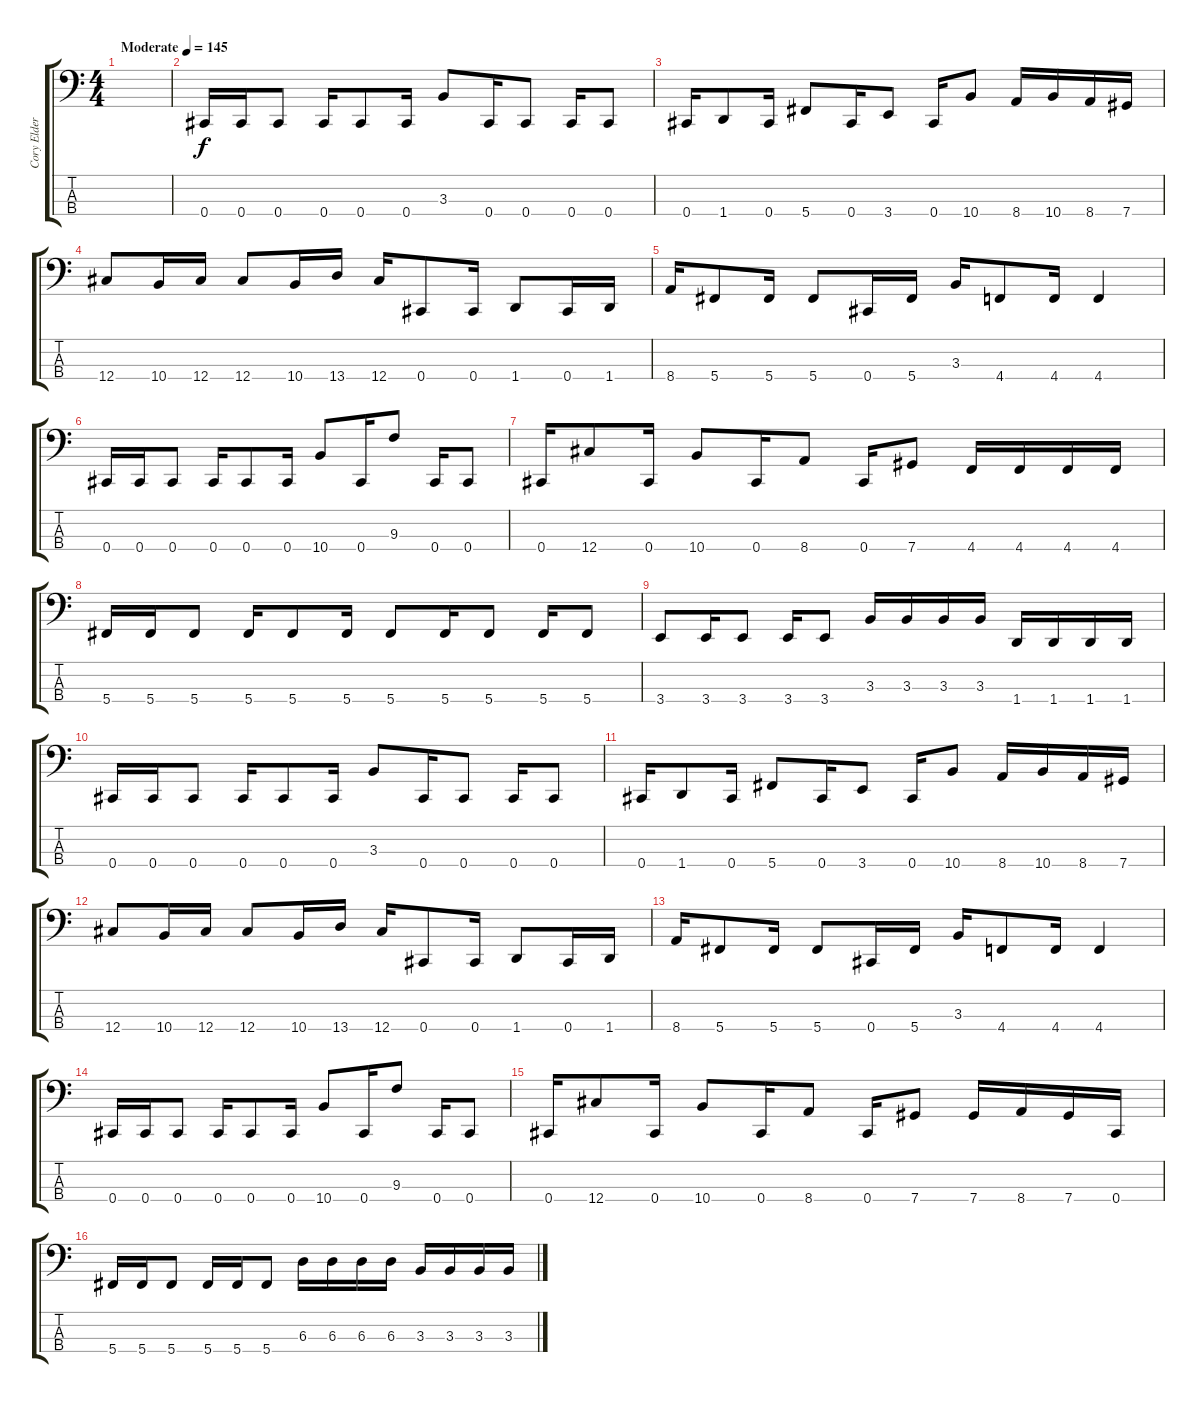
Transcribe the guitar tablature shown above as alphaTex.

\track ("Cory Elder" "Cory Elder") {instrument slapbass2}
\staff {score tabs}
\tuning (Gb2 Db2 Ab1 Db1) {hide}
\ts (4 4)
\tempo (145 "Moderate")
\clef f4
\ks c
|
0.4.16 0.4.16 0.4.8 0.4.16 0.4.8 0.4.16 3.3.8 0.4.16 0.4.8 0.4.16 0.4.8 |
0.4.16 1.4.8 0.4.16 5.4.8 0.4.16 3.4.8 0.4.16 10.4.8 8.4.16 10.4.16 8.4.16 7.4.16 |
12.4.8 10.4.16 12.4.16 12.4.8 10.4.16 13.4.16 12.4.16 0.4.8 0.4.16 1.4.8 0.4.16 1.4.16 |
8.4.16 5.4.8 5.4.16 5.4.8 0.4.16 5.4.16 3.3.16 4.4.8 4.4.16 4.4.4 |
0.4.16 0.4.16 0.4.8 0.4.16 0.4.8 0.4.16 10.4.8 0.4.16 9.3.8 0.4.16 0.4.8 |
0.4.16 12.4.8 0.4.16 10.4.8 0.4.16 8.4.8 0.4.16 7.4.8 4.4.16 4.4.16 4.4.16 4.4.16 |
5.4.16 5.4.16 5.4.8 5.4.16 5.4.8 5.4.16 5.4.8 5.4.16 5.4.8 5.4.16 5.4.8 |
3.4.8 3.4.16 3.4.8 3.4.16 3.4.8 3.3.16 3.3.16 3.3.16 3.3.16 1.4.16 1.4.16 1.4.16 1.4.16 |
0.4.16 0.4.16 0.4.8 0.4.16 0.4.8 0.4.16 3.3.8 0.4.16 0.4.8 0.4.16 0.4.8 |
0.4.16 1.4.8 0.4.16 5.4.8 0.4.16 3.4.8 0.4.16 10.4.8 8.4.16 10.4.16 8.4.16 7.4.16 |
12.4.8 10.4.16 12.4.16 12.4.8 10.4.16 13.4.16 12.4.16 0.4.8 0.4.16 1.4.8 0.4.16 1.4.16 |
8.4.16 5.4.8 5.4.16 5.4.8 0.4.16 5.4.16 3.3.16 4.4.8 4.4.16 4.4.4 |
0.4.16 0.4.16 0.4.8 0.4.16 0.4.8 0.4.16 10.4.8 0.4.16 9.3.8 0.4.16 0.4.8 |
0.4.16 12.4.8 0.4.16 10.4.8 0.4.16 8.4.8 0.4.16 7.4.8 7.4.16 8.4.16 7.4.16 0.4.16 |
5.4.16 5.4.16 5.4.8 5.4.16 5.4.16 5.4.8 6.3.16 6.3.16 6.3.16 6.3.16 3.3.16 3.3.16 3.3.16 3.3.16
